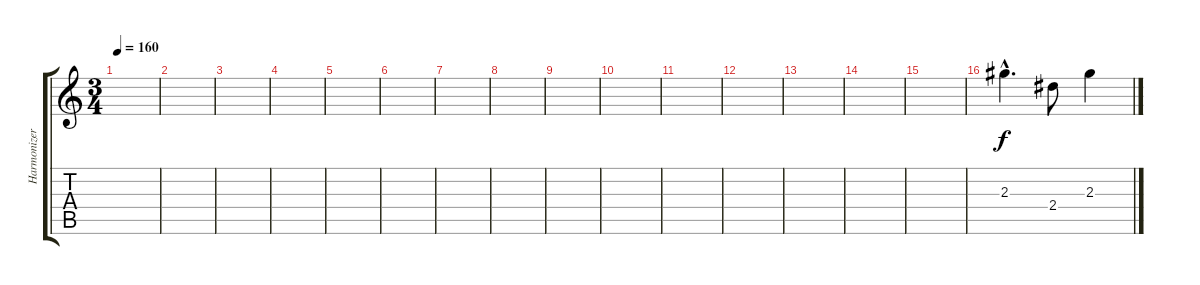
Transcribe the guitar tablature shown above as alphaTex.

\track ("Harmonizer" "Harmonizer") {instrument overdrivenguitar}
\staff {score tabs}
\tuning (Eb5 Bb4 Gb4 Db4 Ab3 Eb3) {hide}
\ts (3 4)
\tempo 160
\clef g2
\ks c
|
|
|
|
|
|
|
|
|
|
|
|
|
|
|
2.3{hac}.4{d} 2.4.8 2.3.4
